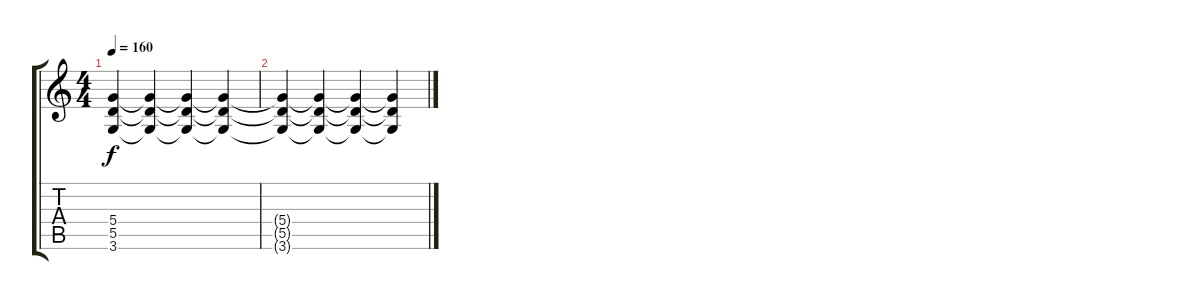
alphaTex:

\track "" {instrument distortionguitar}
\staff {score tabs}
\tuning (E4 B3 G3 D3 A2 E2) {hide}
\ts (4 4)
\tempo 160
\clef g2
\ks c
(5.4 5.5 3.6).4{dy f} (5.4{t} 5.5{t} 3.6{t}).4 (5.4{t} 5.5{t} 3.6{t}).4 (5.4{t} 5.5{t} 3.6{t}).4 |
(5.4{t} 5.5{t} 3.6{t}).4 (5.4{t} 5.5{t} 3.6{t}).4 (5.4{t} 5.5{t} 3.6{t}).4 (5.4{t} 5.5{t} 3.6{t}).4
